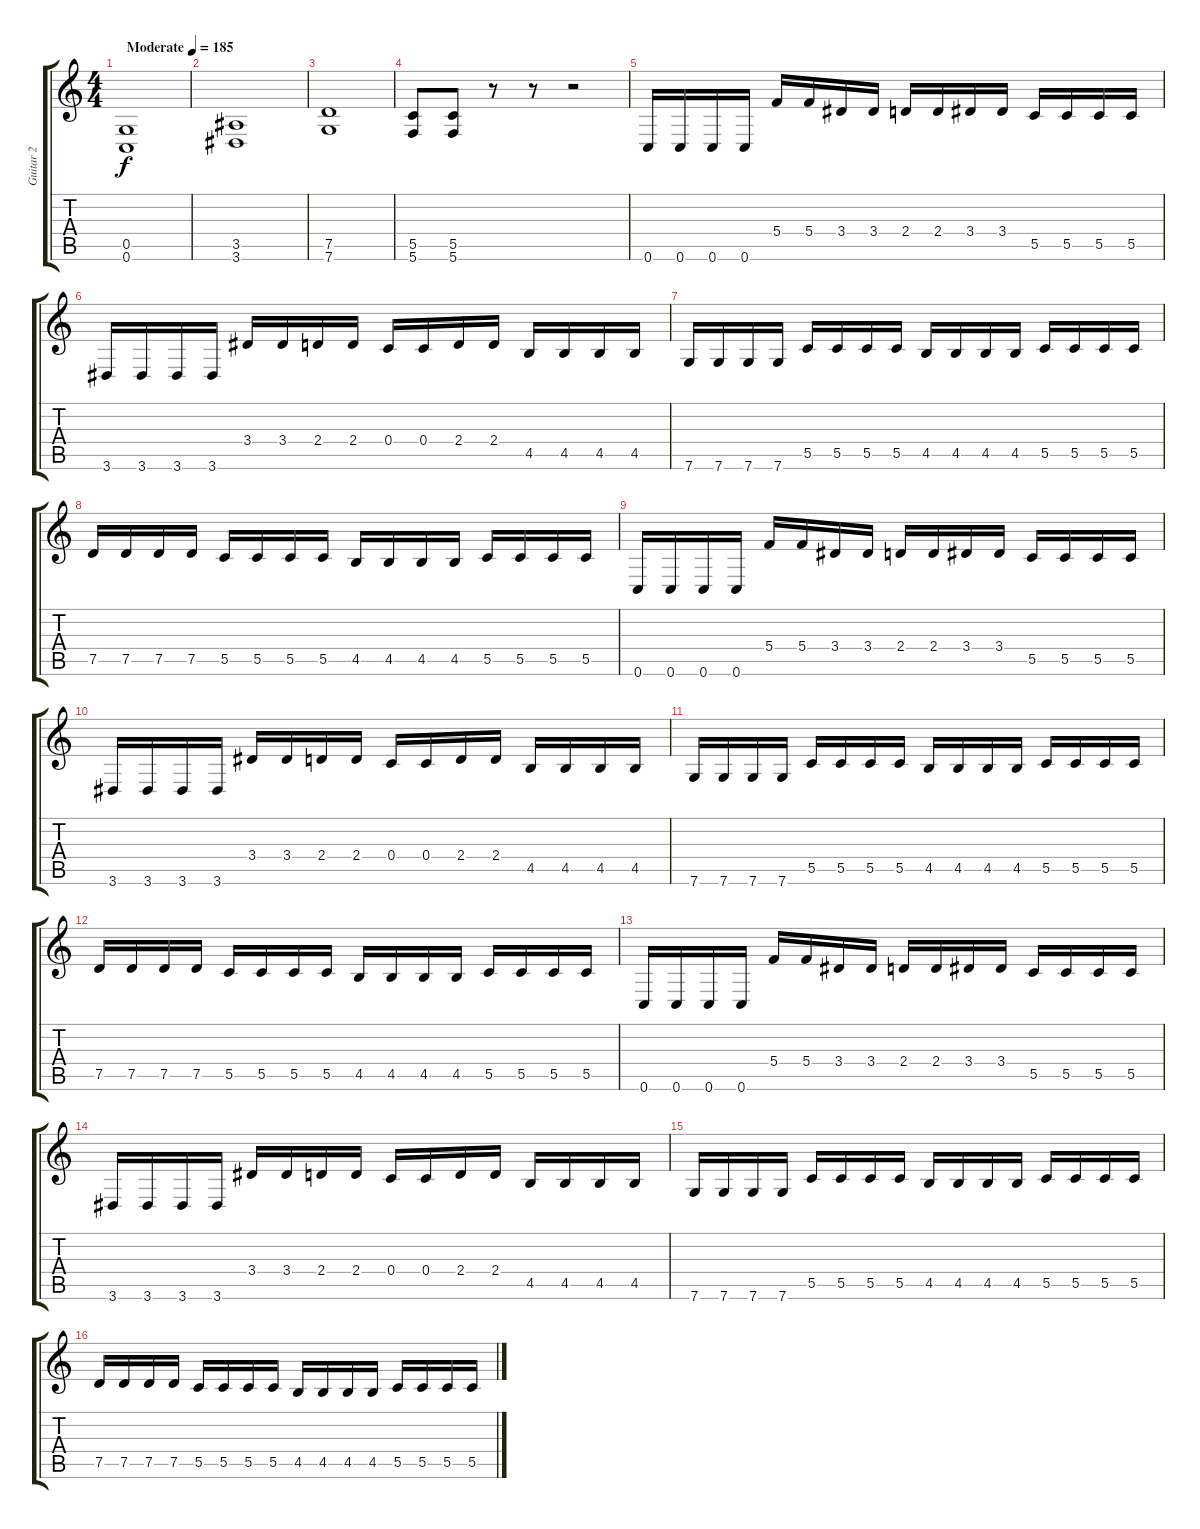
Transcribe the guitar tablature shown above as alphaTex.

\track ("Guitar 2" "Guitar 2") {instrument distortionguitar}
\staff {score tabs}
\tuning (D4 A3 F3 C3 G2 C2) {hide}
\ts (4 4)
\tempo (185 "Moderate")
\clef g2
\ks c
(0.5 0.6).1{dy f instrument distortionguitar} |
(3.5 3.6).1 |
(7.5 7.6).1 |
(5.5 5.6).8 (5.5 5.6).8 r.8 r.8 r.2 |
0.6.16 0.6.16 0.6.16 0.6.16 5.4.16 5.4.16 3.4.16 3.4.16 2.4.16 2.4.16 3.4.16 3.4.16 5.5.16 5.5.16 5.5.16 5.5.16 |
3.6.16 3.6.16 3.6.16 3.6.16 3.4.16 3.4.16 2.4.16 2.4.16 0.4.16 0.4.16 2.4.16 2.4.16 4.5.16 4.5.16 4.5.16 4.5.16 |
7.6.16 7.6.16 7.6.16 7.6.16 5.5.16 5.5.16 5.5.16 5.5.16 4.5.16 4.5.16 4.5.16 4.5.16 5.5.16 5.5.16 5.5.16 5.5.16 |
7.5.16 7.5.16 7.5.16 7.5.16 5.5.16 5.5.16 5.5.16 5.5.16 4.5.16 4.5.16 4.5.16 4.5.16 5.5.16 5.5.16 5.5.16 5.5.16 |
0.6.16 0.6.16 0.6.16 0.6.16 5.4.16 5.4.16 3.4.16 3.4.16 2.4.16 2.4.16 3.4.16 3.4.16 5.5.16 5.5.16 5.5.16 5.5.16 |
3.6.16 3.6.16 3.6.16 3.6.16 3.4.16 3.4.16 2.4.16 2.4.16 0.4.16 0.4.16 2.4.16 2.4.16 4.5.16 4.5.16 4.5.16 4.5.16 |
7.6.16 7.6.16 7.6.16 7.6.16 5.5.16 5.5.16 5.5.16 5.5.16 4.5.16 4.5.16 4.5.16 4.5.16 5.5.16 5.5.16 5.5.16 5.5.16 |
7.5.16 7.5.16 7.5.16 7.5.16 5.5.16 5.5.16 5.5.16 5.5.16 4.5.16 4.5.16 4.5.16 4.5.16 5.5.16 5.5.16 5.5.16 5.5.16 |
0.6.16 0.6.16 0.6.16 0.6.16 5.4.16 5.4.16 3.4.16 3.4.16 2.4.16 2.4.16 3.4.16 3.4.16 5.5.16 5.5.16 5.5.16 5.5.16 |
3.6.16 3.6.16 3.6.16 3.6.16 3.4.16 3.4.16 2.4.16 2.4.16 0.4.16 0.4.16 2.4.16 2.4.16 4.5.16 4.5.16 4.5.16 4.5.16 |
7.6.16 7.6.16 7.6.16 7.6.16 5.5.16 5.5.16 5.5.16 5.5.16 4.5.16 4.5.16 4.5.16 4.5.16 5.5.16 5.5.16 5.5.16 5.5.16 |
7.5.16 7.5.16 7.5.16 7.5.16 5.5.16 5.5.16 5.5.16 5.5.16 4.5.16 4.5.16 4.5.16 4.5.16 5.5.16 5.5.16 5.5.16 5.5.16
